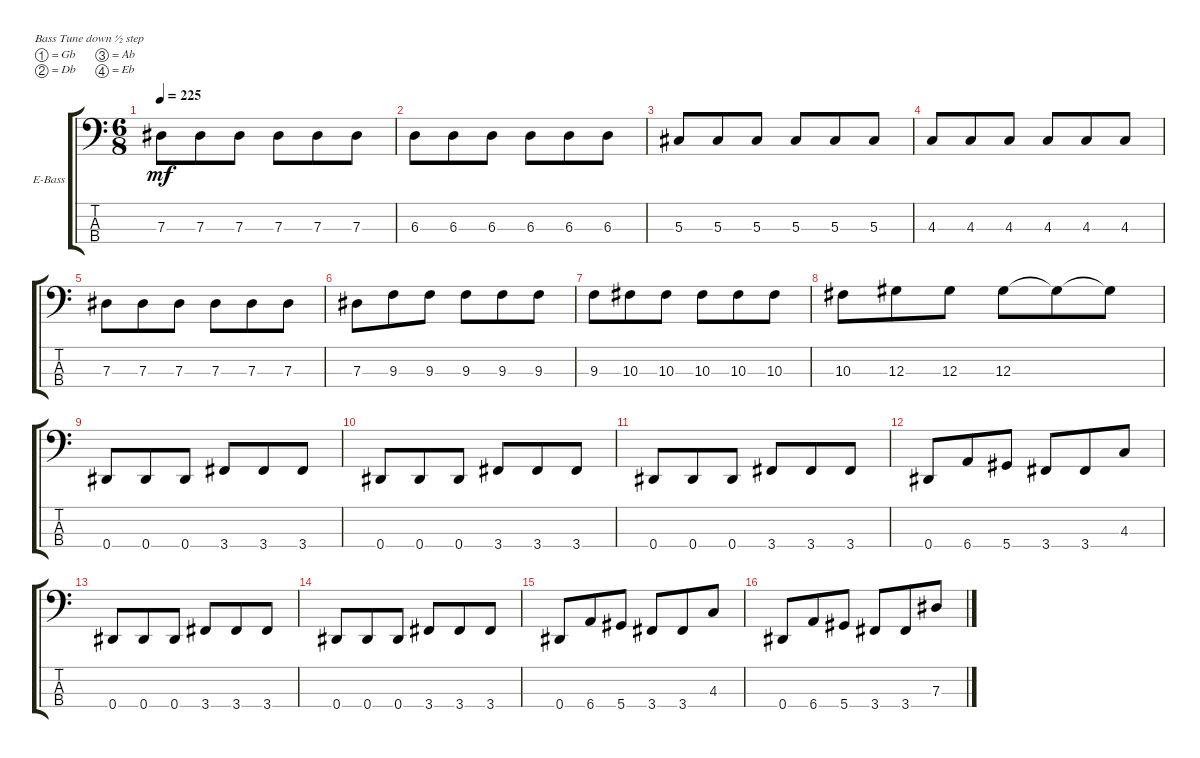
\bracketExtendMode groupsimilarinstruments
\firstSystemTrackNameOrientation horizontal
\otherSystemsTrackNameOrientation horizontal
\track ("Electric Bass" "E-Bass") {instrument electricbassfinger}
\staff {score tabs}
\tuning (Gb2 Db2 Ab1 Eb1)
\ts (6 8)
\tempo 225
\clef f4
\ks c
7.3.8{dy mf} 7.3.8 7.3.8 7.3.8 7.3.8 7.3.8 |
6.3.8 6.3.8 6.3.8 6.3.8 6.3.8 6.3.8 |
5.3.8 5.3.8 5.3.8 5.3.8 5.3.8 5.3.8 |
4.3.8 4.3.8 4.3.8 4.3.8 4.3.8 4.3.8 |
7.3.8 7.3.8 7.3.8 7.3.8 7.3.8 7.3.8 |
7.3.8 9.3.8 9.3.8 9.3.8 9.3.8 9.3.8 |
9.3.8 10.3.8 10.3.8 10.3.8 10.3.8 10.3.8 |
10.3.8 12.3.8 12.3.8 12.3.8 12.3{t}.8 12.3{t}.8 |
0.4.8 0.4.8 0.4.8 3.4.8 3.4.8 3.4.8 |
0.4.8 0.4.8 0.4.8 3.4.8 3.4.8 3.4.8 |
0.4.8 0.4.8 0.4.8 3.4.8 3.4.8 3.4.8 |
0.4.8 6.4.8 5.4.8 3.4.8 3.4.8 4.3.8 |
0.4.8 0.4.8 0.4.8 3.4.8 3.4.8 3.4.8 |
0.4.8 0.4.8 0.4.8 3.4.8 3.4.8 3.4.8 |
0.4.8 6.4.8 5.4.8 3.4.8 3.4.8 4.3.8 |
0.4.8 6.4.8 5.4.8 3.4.8 3.4.8 7.3.8
